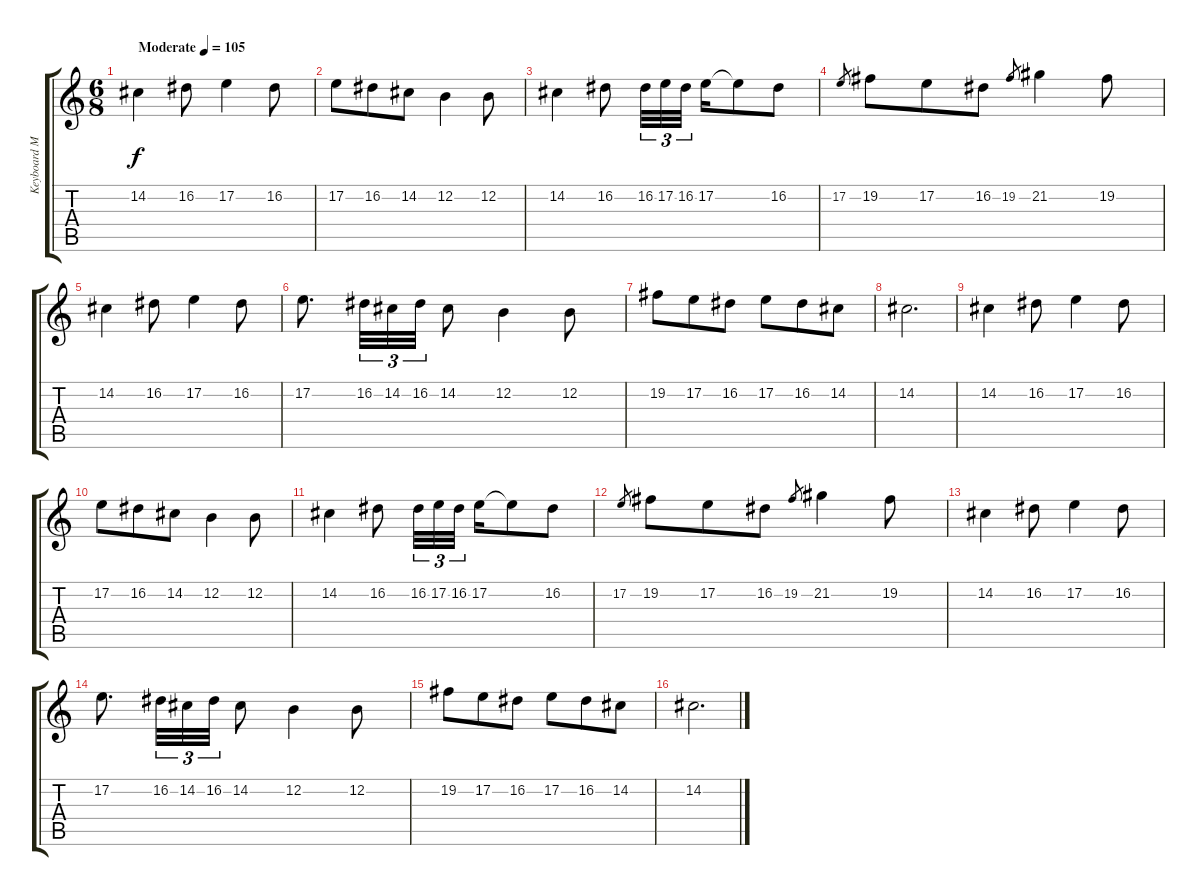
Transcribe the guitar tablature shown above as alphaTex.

\track ("Keyboard Martijn Spierenburg" "Keyboard M") {instrument synthvoice}
\staff {score tabs}
\tuning (E4 B3 G3 D3 A2 E2) {hide}
\ts (6 8)
\tempo (105 "Moderate")
\clef g2
\ks c
14.2.4{dy f instrument synthvoice} 16.2.8 17.2.4 16.2.8 |
17.2.8 16.2.8 14.2.8 12.2.4 12.2.8 |
14.2.4 16.2.8 16.2.32{tu (3 2)} 17.2.32{tu (3 2)} 16.2.32{tu (3 2) beam splitsecondary} 17.2.16 17.2{t}.8 16.2.8 |
17.2.8{gr} 19.2.8 17.2.8 16.2.8 19.2.8{gr} 21.2.4 19.2.8 |
14.2.4 16.2.8 17.2.4 16.2.8 |
17.2.8{d} 16.2.32{tu (3 2)} 14.2.32{tu (3 2)} 16.2.32{tu (3 2)} 14.2.8 12.2.4 12.2.8 |
19.2.8 17.2.8 16.2.8 17.2.8 16.2.8 14.2.8 |
14.2.2{d} |
14.2.4 16.2.8 17.2.4 16.2.8 |
17.2.8 16.2.8 14.2.8 12.2.4 12.2.8 |
14.2.4 16.2.8 16.2.32{tu (3 2)} 17.2.32{tu (3 2)} 16.2.32{tu (3 2) beam splitsecondary} 17.2.16 17.2{t}.8 16.2.8 |
17.2.8{gr} 19.2.8 17.2.8 16.2.8 19.2.8{gr} 21.2.4 19.2.8 |
14.2.4 16.2.8 17.2.4 16.2.8 |
17.2.8{d} 16.2.32{tu (3 2)} 14.2.32{tu (3 2)} 16.2.32{tu (3 2)} 14.2.8 12.2.4 12.2.8 |
19.2.8 17.2.8 16.2.8 17.2.8 16.2.8 14.2.8 |
14.2.2{d}
